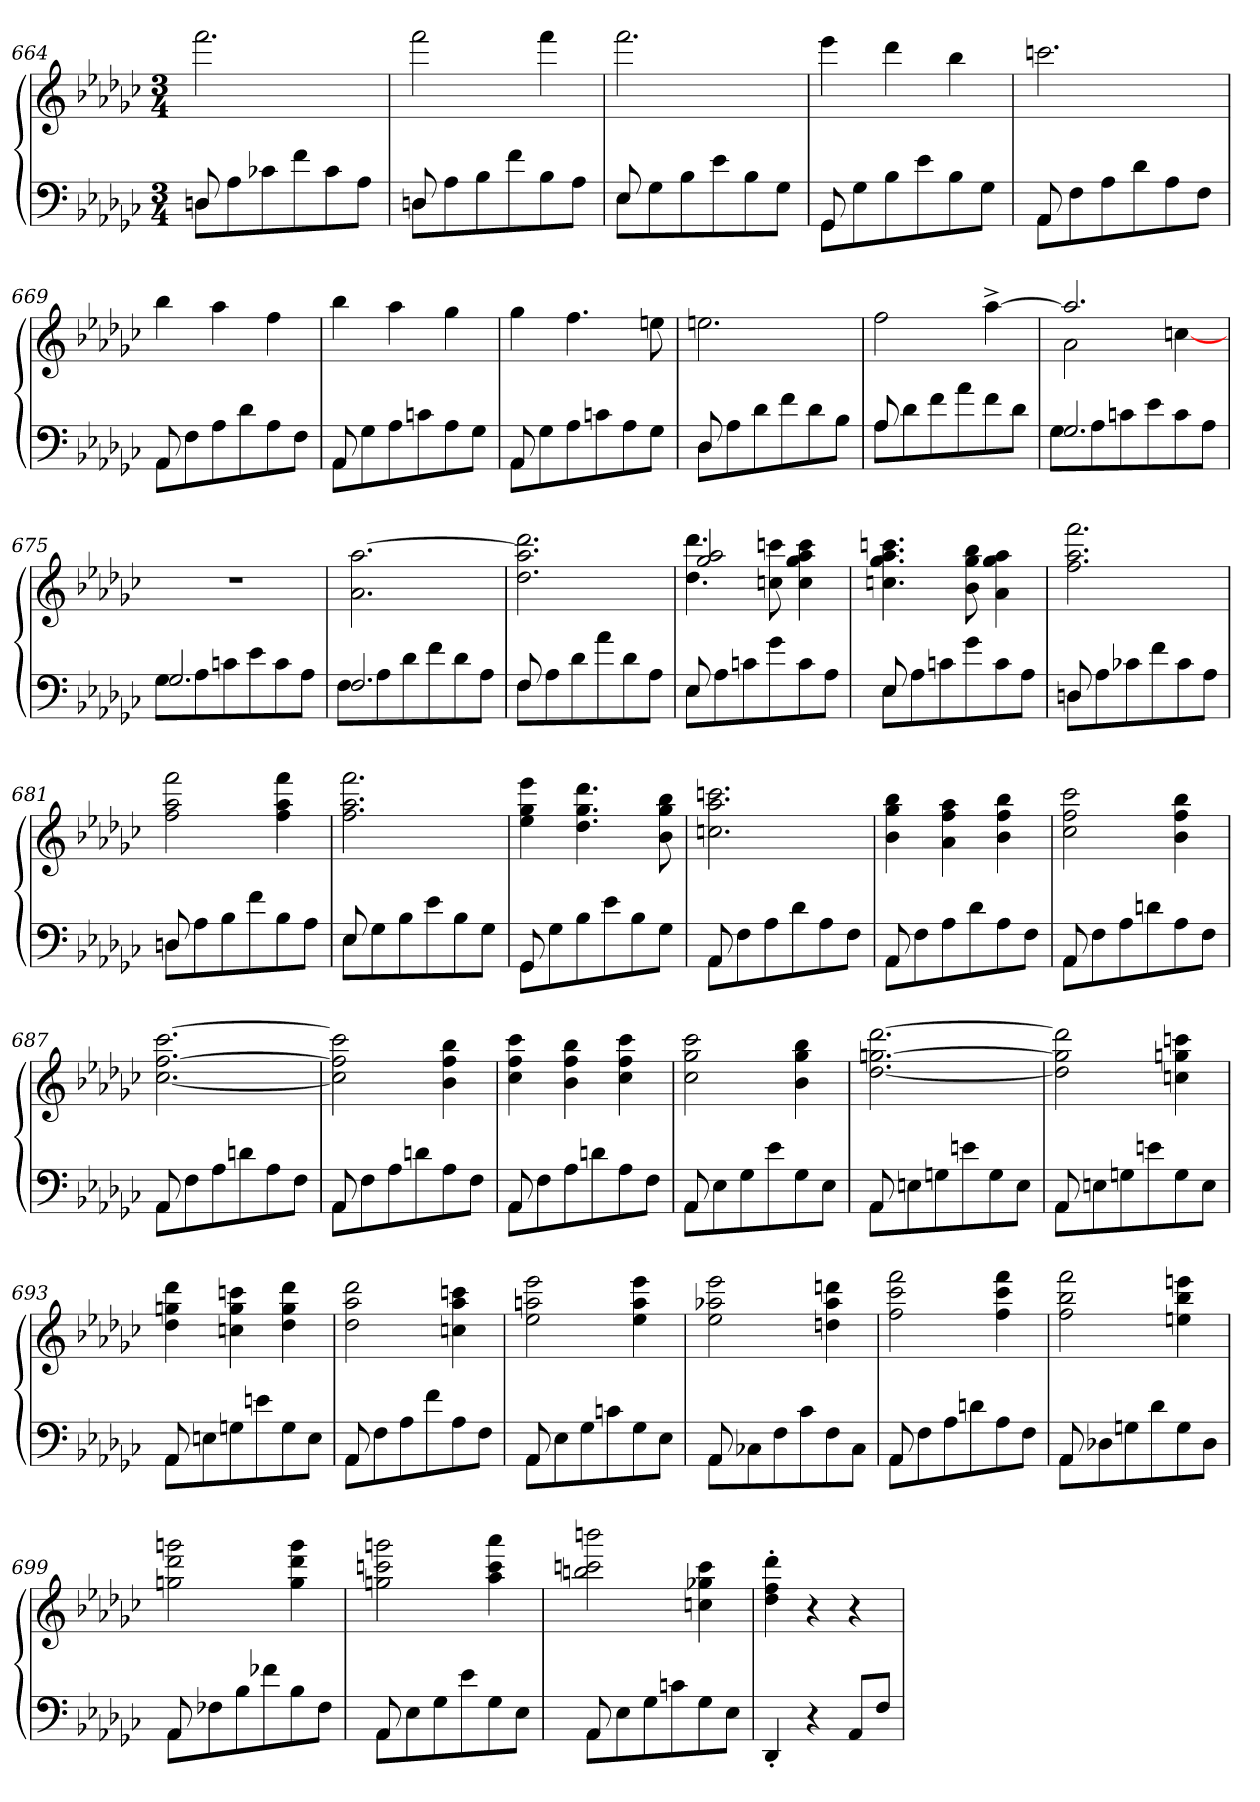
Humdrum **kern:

**kern	**kern
*part2	*part1
*staff2	*staff1
*clefF4	*clefG2
*k[b-e-a-d-g-c-]	*k[b-e-a-d-g-c-]
*M3/4	*M3/4
=664	=664
*^	*
8Dn/	8D\L	2.fff\
2ryy	8A-\	.
.	8c-X\	.
.	8f\	.
.	8c-\	.
8ryy	8A-\J	.
=665	=665	=665
8Dn/	8D\L	2fff\
2ryy	8A-\	.
.	8B-\	.
.	8f\	.
.	8B-\	4fff\
8ryy	8A-\J	.
=666	=666	=666
8E-/	8E-\L	2.fff\
2ryy	8G-\	.
.	8B-\	.
.	8e-\	.
.	8B-\	.
8ryy	8G-\J	.
=667	=667	=667
8GG-/	8GG-\L	4eee-\
2ryy	8G-\	.
.	8B-\	4ddd-\
.	8e-\	.
.	8B-\	4bb-\
8ryy	8G-\J	.
=668	=668	=668
8AA-/	8AA-\L	2.cccn\
2ryy	8F\	.
.	8A-\	.
.	8d-\	.
.	8A-\	.
8ryy	8F\J	.
=669	=669	=669
8AA-/	8AA-\L	4bb-\
2ryy	8F\	.
.	8A-\	4aa-\
.	8d-\	.
.	8A-\	4ff\
8ryy	8F\J	.
=670	=670	=670
8AA-/	8AA-\L	4bb-\
2ryy	8G-\	.
.	8A-\	4aa-\
.	8cn\	.
.	8A-\	4gg-\
8ryy	8G-\J	.
=671	=671	=671
8AA-/	8AA-\L	4gg-\
2ryy	8G-\	.
.	8A-\	4.ff\
.	8cn\	.
.	8A-\	.
8ryy	8G-\J	8een\
=672	=672	=672
8D-/	8D-\L	2.een\
2ryy	8A-\	.
.	8d-\	.
.	8f\	.
.	8d-\	.
8ryy	8B-\J	.
=673	=673	=673
8A-/	8A-\L	2ff\
2ryy	8d-\	.
.	8f\	.
.	8a-\	.
.	8f\	[4aa-^>\
8ryy	8d-\J	.
=674	=674	=674
*	*	*^
2.G-/	8G-\L	2.aa-/]	2a-\
.	8A-\	.	.
.	8cn\	.	.
.	8e-\	.	.
.	8c\	.	[4ccn\
.	8A-\J	.	.
*	*	*v	*v
=675	=675	=675
2.G-/	8G-\L	2.r
.	8A-\	.
.	8cn\	.
.	8e-\	.
.	8c\	.
.	8A-\J	.
=676	=676	=676
2.F/	8F\L	2.a-\ [2.aa-\
.	8A-\	.
.	8d-\	.
.	8f\	.
.	8d-\	.
.	8A-\J	.
=677	=677	=677
8F/	8F\L	2.dd-\ 2.aa-\] 2.ddd-\
2ryy	8A-\	.
.	8d-\	.
.	8a-\	.
.	8d-\	.
8ryy	8A-\J	.
=678	=678	=678
*	*	*^
8E-/	8E-\L	4.dd-\ 4.ddd-\	2gg-/ 2aa-/
2ryy	8A-\	.	.
.	8cn\	.	.
.	8g-\	8ccn\ 8cccn\	.
.	8c\	4cc\ 4gg-\ 4aa-\ 4ccc\	4ryy
8ryy	8A-\J	.	.
*	*	*v	*v
=679	=679	=679
8E-/	8E-\L	4.ccn\ 4.gg-\ 4.aa-\ 4.cccn\
2ryy	8A-\	.
.	8cn\	.
.	8g-\	8b-\ 8gg-\ 8bb-\
.	8c\	4a-\ 4gg-\ 4aa-\
8ryy	8A-\J	.
=680	=680	=680
8Dn/	8D\L	2.ff\ 2.aa-\ 2.fff\
2ryy	8A-\	.
.	8c-X\	.
.	8f\	.
.	8c-\	.
8ryy	8A-\J	.
=681	=681	=681
8Dn/	8D\L	2ff\ 2aa-\ 2fff\
2ryy	8A-\	.
.	8B-\	.
.	8f\	.
.	8B-\	4ff\ 4aa-\ 4fff\
8ryy	8A-\J	.
=682	=682	=682
8E-/	8E-\L	2.ff\ 2.aa-\ 2.fff\
2ryy	8G-\	.
.	8B-\	.
.	8e-\	.
.	8B-\	.
8ryy	8G-\J	.
=683	=683	=683
8GG-/	8GG-\L	4ee-\ 4gg-\ 4eee-\
2ryy	8G-\	.
.	8B-\	4.dd-\ 4.gg-\ 4.ddd-\
.	8e-\	.
.	8B-\	.
8ryy	8G-\J	8b-\ 8gg-\ 8bb-\
=684	=684	=684
8AA-/	8AA-\L	2.ccn\ 2.aa-\ 2.cccn\
2ryy	8F\	.
.	8A-\	.
.	8d-\	.
.	8A-\	.
8ryy	8F\J	.
=685	=685	=685
8AA-/	8AA-\L	4b-\ 4gg-\ 4bb-\
2ryy	8F\	.
.	8A-\	4a-\ 4ff\ 4aa-\
.	8d-\	.
.	8A-\	4b-\ 4ff\ 4bb-\
8ryy	8F\J	.
=686	=686	=686
8AA-/	8AA-\L	2cc-\ 2ff\ 2ccc-\
2ryy	8F\	.
.	8A-\	.
.	8dn\	.
.	8A-\	4b-\ 4ff\ 4bb-\
8ryy	8F\J	.
=687	=687	=687
8AA-/	8AA-\L	[2.cc-\ [2.ff\ [2.ccc-\
2ryy	8F\	.
.	8A-\	.
.	8dn\	.
.	8A-\	.
8ryy	8F\J	.
=688	=688	=688
8AA-/	8AA-\L	2cc-\] 2ff\] 2ccc-\]
2ryy	8F\	.
.	8A-\	.
.	8dn\	.
.	8A-\	4b-\ 4ff\ 4bb-\
8ryy	8F\J	.
=689	=689	=689
8AA-/	8AA-\L	4cc-\ 4ff\ 4ccc-\
2ryy	8F\	.
.	8A-\	4b-\ 4ff\ 4bb-\
.	8dn\	.
.	8A-\	4cc-\ 4ff\ 4ccc-\
8ryy	8F\J	.
=690	=690	=690
8AA-/	8AA-\L	2cc-\ 2gg-\ 2ccc-\
2ryy	8E-\	.
.	8G-\	.
.	8e-\	.
.	8G-\	4b-\ 4gg-\ 4bb-\
8ryy	8E-\J	.
=691	=691	=691
8AA-/	8AA-\L	[2.dd-\ [2.ggn\ [2.ddd-\
2ryy	8En\	.
.	8Gn\	.
.	8en\	.
.	8G\	.
8ryy	8E\J	.
=692	=692	=692
8AA-/	8AA-\L	2dd-\] 2ggn\] 2ddd-\]
2ryy	8En\	.
.	8Gn\	.
.	8en\	.
.	8G\	4ccn\ 4ggn\ 4cccn\
8ryy	8E\J	.
=693	=693	=693
8AA-/	8AA-\L	4dd-\ 4ggn\ 4ddd-\
2ryy	8En\	.
.	8Gn\	4ccn\ 4gg\ 4cccn\
.	8en\	.
.	8G\	4dd-\ 4gg\ 4ddd-\
8ryy	8E\J	.
=694	=694	=694
8AA-/	8AA-\L	2dd-\ 2aa-\ 2ddd-\
2ryy	8F\	.
.	8A-\	.
.	8f\	.
.	8A-\	4ccn\ 4aa-\ 4cccn\
8ryy	8F\J	.
=695	=695	=695
8AA-/	8AA-\L	2ee-\ 2aan\ 2eee-\
2ryy	8E-\	.
.	8G-\	.
.	8cn\	.
.	8G-\	4ee-\ 4aa\ 4eee-\
8ryy	8E-\J	.
=696	=696	=696
8AA-/	8AA-\L	2ee-\ 2aa-X\ 2eee-\
2ryy	8C-X\	.
.	8F\	.
.	8c-\	.
.	8F\	4ddn\ 4aa-\ 4dddn\
8ryy	8C-\J	.
=697	=697	=697
8AA-/	8AA-\L	2ff\ 2ccc-\ 2fff\
2ryy	8F\	.
.	8A-\	.
.	8dn\	.
.	8A-\	4ff\ 4ccc-\ 4fff\
8ryy	8F\J	.
=698	=698	=698
8AA-/	8AA-\L	2ff\ 2bb-\ 2fff\
2ryy	8D-X\	.
.	8Gn\	.
.	8d-\	.
.	8G\	4een\ 4bb-\ 4eeen\
8ryy	8D-\J	.
=699	=699	=699
8AA-/	8AA-\L	2ggn\ 2ddd-\ 2gggn\
2ryy	8F-X\	.
.	8B-\	.
.	8f-\	.
.	8B-\	4gg\ 4ddd-\ 4ggg\
8ryy	8F-\J	.
=700	=700	=700
8AA-/	8AA-\L	2ggn\ 2cccn\ 2gggn\
2ryy	8E-\	.
.	8G-\	.
.	8e-\	.
.	8G-\	4aa-\ 4ccc\ 4aaa-\
8ryy	8E-\J	.
=701	=701	=701
8AA-/	8AA-\L	2bbn\ 2cccn\ 2bbbn\
2ryy	8E-\	.
.	8G-\	.
.	8cn\	.
.	8G-\	4cc\ 4gg-X\ 4ccc\
8ryy	8E-\J	.
*v	*v	*
=702	=702
4DD-'>/	4dd-\'> 4ff\'> 4ddd-\'>
4r	4r
8AA-/L	4r
8F/J	.
=	=
*-	*-
